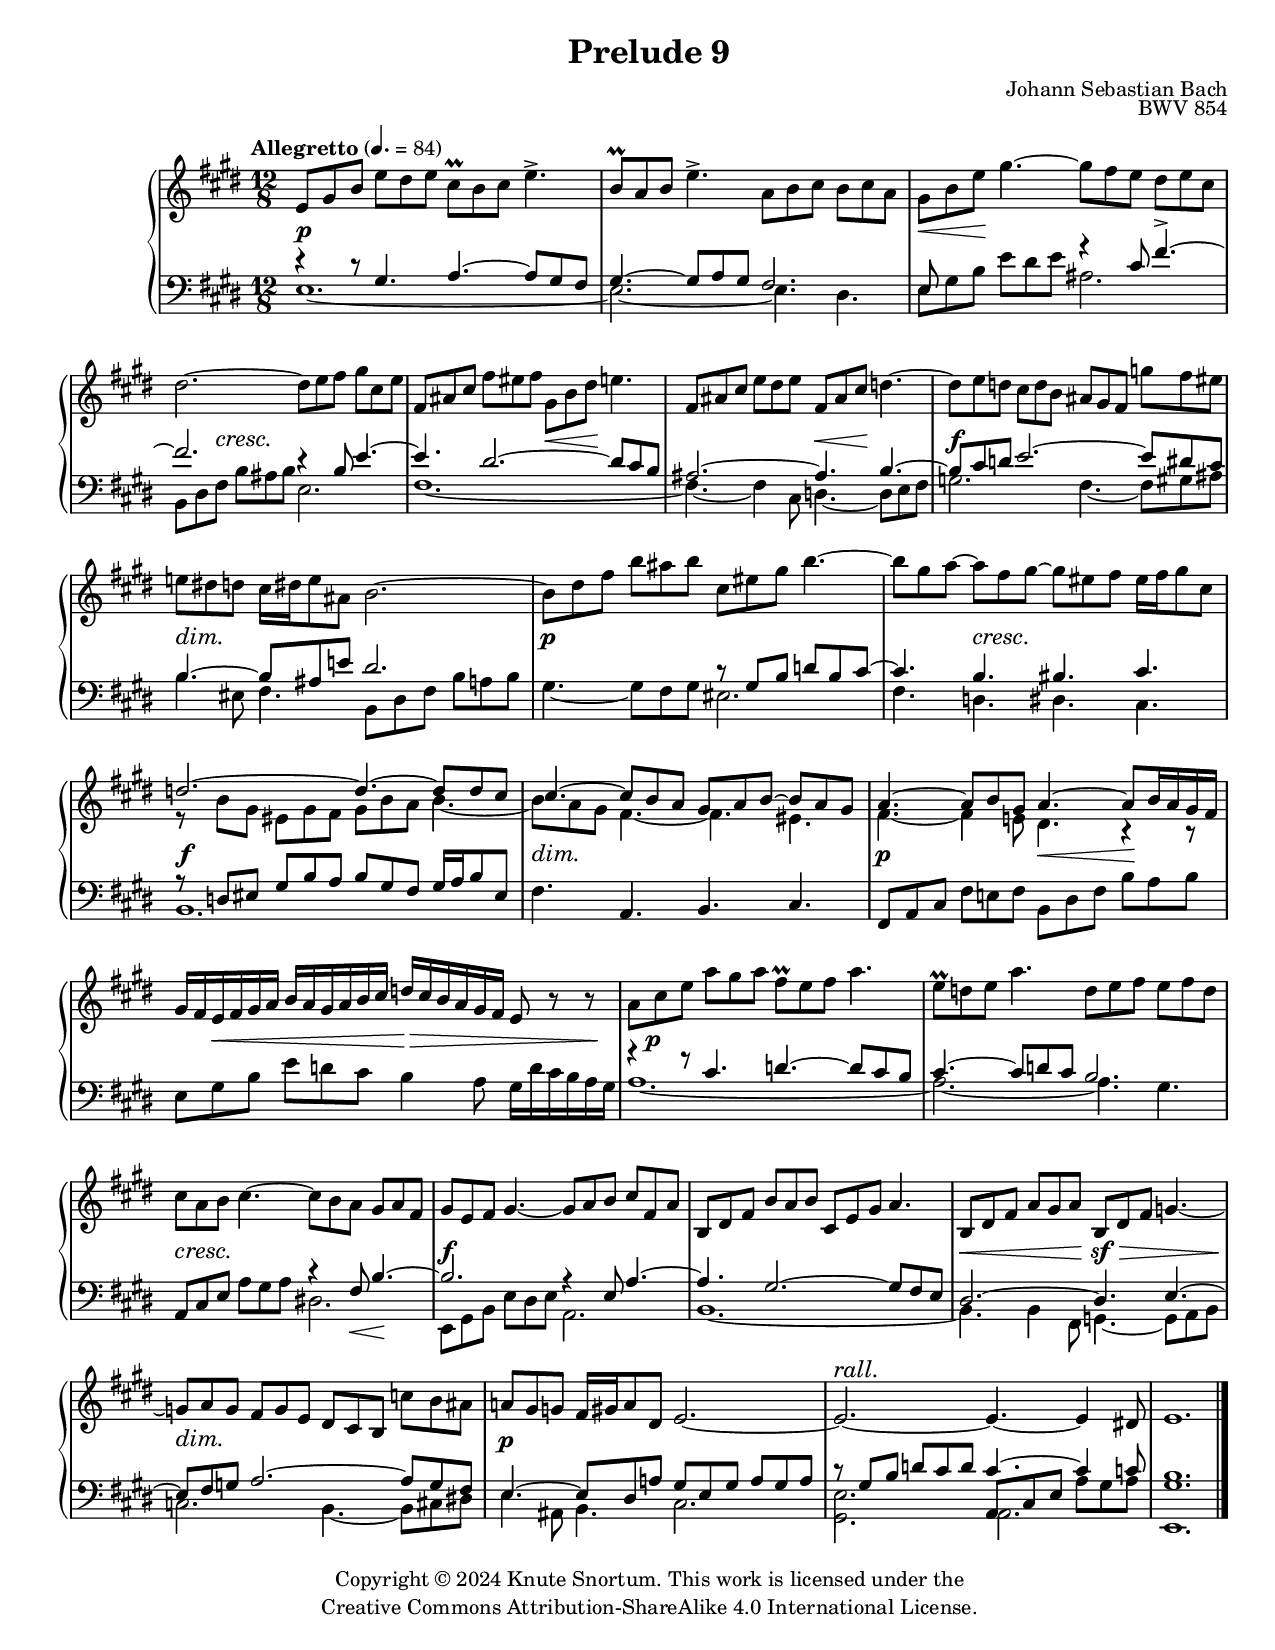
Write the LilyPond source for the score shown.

\version "2.24.0"

\include "includes/header-paper.ily"
%...+....1....+....2....+....3....+....4....+....5....+....6....+....7....+....

\version "2.24.0"
\language "english"

\include "global-variables.ily"

%%% Music %%%

global = {
  \time 12/8
  \key e \major
  \set Staff.connectArpeggios = ##t
}

rightHandUpper = \relative {
  e'8 gs b  e ds e  cs\prall b cs  e4.-> |
  b8\prall a b  e4.->  a,8 b cs  b cs a |
  gs8 b e  gs4.~  gs8 fs e  ds e cs |
  ds2.~ ds8 e fs  gs cs, e |
  fs,8 as cs  fs es fs  gs, b ds  e4. |
  fs,8 as cs  e ds e  fs, as cs  d4.~ |
  d8 e d  cs d b  as gs fs  g' fs es | 
  e!8 ds! d  cs16 ds e8 as,  b2.~ |
  
  \barNumberCheck 9
  b8 ds fs  b as b  cs, es gs  b4.~ |
  b8 gs a~  a fs gs~  gs es fs  es16 fs gs8 cs, |
  \voiceOne d2.~ d4.~ d8 d cs |
  cs4.~ cs8 b a  gs a b~  b a gs |
  a4.~ a8 b gs  a4.~ a8 b16 a gs fs |
  \oneVoice gs16 fs e fs gs a  b a gs a b cs  d cs b a gs fs  e8 r r |
  a8 cs e  a gs a  fs\prall e fs  a4. |
  e8\prall d e  a4. d,8 e fs  e fs d |
  
  \barNumberCheck 17
  cs8 a b  cs4.~ cs8 b a  gs a fs |
  gs8 e fs  gs4.~ gs8 a b  cs fs, a |
  b,8 ds fs  b a b  cs, e gs  a4. |
  b,8 ds fs  a gs a  b, ds fs  g4.~ |
  g8 a \once \omit Accidental g  fs g e  ds cs b  c' b as |
  a!8 gs g  fs16 gs a8 ds,  e2.~ |
  e2.~^\rall e4.~ e4 ds!8 |
  e1. |
  \bar "|."
}

rightHandLower = \relative {
  s1. * 8 |
  
  \barNumberCheck 9
  s1. * 2 |
  \voiceFour r8 b' gs  es gs fs  gs b a  b4.~ |
  b8 a gs  fs4.~ fs es |
  fs4.~ fs4 e!8  ds4. r4 r8 |
  s1. * 3 |
  
  \barNumberCheck 17
  s1. * 6 |
  \voiceDown r8 gs,8 b  d cs d  cs4.~ cs4 c8 |
  b1. |
}

rightHand = {
  \global
  <<
    \new Voice \rightHandUpper
    \new Voice \rightHandLower
  >>
}

leftHandUpper = \relative {
  \voiceThree r4 r8 gs4. a~ a8 gs fs |
  gs4.~ gs8 a gs  fs2. |
  e8 s4 s4. r4 cs'8 fs4.->~ |
  fs2. r4 b,8 e4.~ |
  e4. ds2.~ ds8 cs b |
  as2.~ as4. b~ |
  b8 cs d  e2.~ e8 ds cs |
  b4.~ b8 as e'!  ds2. |
  
  \barNumberCheck 9
  s2. r8 gs, b  d b cs~ |
  cs4. b bs cs |
  r8 d, es  gs b a  b gs fs  gs16 a b8 es, |
  s1. * 3 |
  r4 r8 cs'4. d~ d8 cs b |
  cs4.~ cs8 d cs  b2. |
  
  \barNumberCheck 17
  s2. r4 fs8\< b4.~\! |
  b2. r4 e,8 a4.~ |
  a4. gs2.~ gs8 fs e |
  ds2.~ ds4. e~ |
  e8 fs g  a2.~ a8 g fs |
  e4.~ e8 ds a'!  gs e gs  a gs a |
  \voiceTwo e2. \voiceThree a,8 cs e \voiceTwo a gs a |
  gs1. |
}

leftHandLower = \relative {
  \voiceTwo e1.~ |
  e2.~ e4. ds |
  e8 gs b  e ds e  as,2. |
  b,8 ds fs  b as b  e,2. |
  fs1.~ |
  fs4.~ fs4 cs8  d4.~ d8 e fs |
  g2. fs4.~ fs8 gs as |
  b4 es,8 fs4.  b,8 ds fs  b a b |
  
  \barNumberCheck 9
  gs4.~ gs8 fs gs  es2. |
  fs4. d ds cs |
  b1. |
  \oneVoice fs'4. a, b cs |
  fs,8 a cs  fs e! fs  b, ds fs  b a b |
  e,8 gs b  e d cs  b4 a8  gs16 d' cs b a gs |
  \voiceTwo a1.~ |
  a2.~ a4. gs |
  
  \barNumberCheck 17
  \oneVoice a,8 cs e  a gs a \voiceTwo ds,!2. |
  e,8 gs b  e ds e  a,2. |
  b1.~ |
  b4. b4 fs8  g4.~ g8 a b |
  c2. b4.~ b8 cs ds! |
  e4 as,8 b4.  cs2. |
  gs2. a |
  e1. |
}

leftHand = {
  \global
  \clef bass
  \mergeDifferentlyDottedOn
  <<
    \new Voice \leftHandUpper
    \new Voice \leftHandLower
  >>
}

dynamics = {
  \override DynamicTextSpanner.style = #'none
  s1.\p |
  s1. |
  s4\< s8\! s4. s2. |
  s4 s8\cresc s4. s2. |
  s2. s4\< s8\! s4. |
  s2. s4\< s8\! s4. |
  s1.\f |
  s1.\dim |
  
  \barNumberCheck 9
  s1.\p |
  s4. s4\cresc s8 s2. |
  s1.\f |
  s1.\dim |
  s2.\p s4.\< s\! |
  s8 s4\< s4. s\> s4 s8\! |
  s1.-\tweak X-offset 2 \p |
  s1. |
  
  \barNumberCheck 17
  s1.\cresc |
  s1.\f |
  s1. |
  s2.\< s2\sf\> s8 s\! |
  s1.\dim |
  s1.\p |
}

tempi = {
  \tempo "Allegretto" 4. = 84
  s1. * 22 |
  \set Score.tempoHideNote = ##t
  \tempo 4. = 80
  s4. \tempo 4. = 76 s \tempo 4. = 72 s \tempo 4. = 69 s |
  s1. |
}

forceBreaks = {
  % page 1
  \repeat unfold 2 { s1.\noBreak } s1.\break\noPageBreak
  \repeat unfold 3 { s1.\noBreak } s1.\break\noPageBreak
  \repeat unfold 2 { s1.\noBreak } s1.\break\noPageBreak
  \repeat unfold 2 { s1.\noBreak } s1.\break\noPageBreak
  \repeat unfold 2 { s1.\noBreak } s1.\break\noPageBreak
  \repeat unfold 3 { s1.\noBreak } s1.\break\noPageBreak
  \repeat unfold 3 { s1.\noBreak } s1.
}

preludeNineNotes =
\score {
  \header {
    title = "Prelude 9"
  }
  \keepWithTag layout  
  \new PianoStaff \with {
    \override StaffGrouper.staff-staff-spacing = 
      #'((basic-distance . 9)
         (padding . 1))
  } <<
    \new Staff = "upper" \rightHand
    \new Dynamics \dynamics
    \new Staff = "lower" \leftHand
    \new Dynamics \tempi
    \new Devnull \forceBreaks
  >>
  \layout {
    \context {
      \Staff
      \consists Span_arpeggio_engraver
    }
    \context {
      \Score
      \override Stem.details.beamed-lengths = #'(3.5 3.9)
    }
  }
}

\include "articulate.ly"

preludeNineMidi =
\book {
  \bookOutputName "prelude-9-bwv-854"
  \score {
    \keepWithTag midi
    \articulate <<
      \new Staff = "upper" << \rightHand \dynamics \tempi >>
      \new Staff = "lower" << \leftHand \dynamics \tempi >>
    >>
    \midi {}
  }
}


\header {
  title = "Prelude 9"
  composer = "Johann Sebastian Bach"
  opus = "BWV 854"
}
  
\paper {
  print-all-headers = ##f
}

\preludeNineNotes
\preludeNineMidi